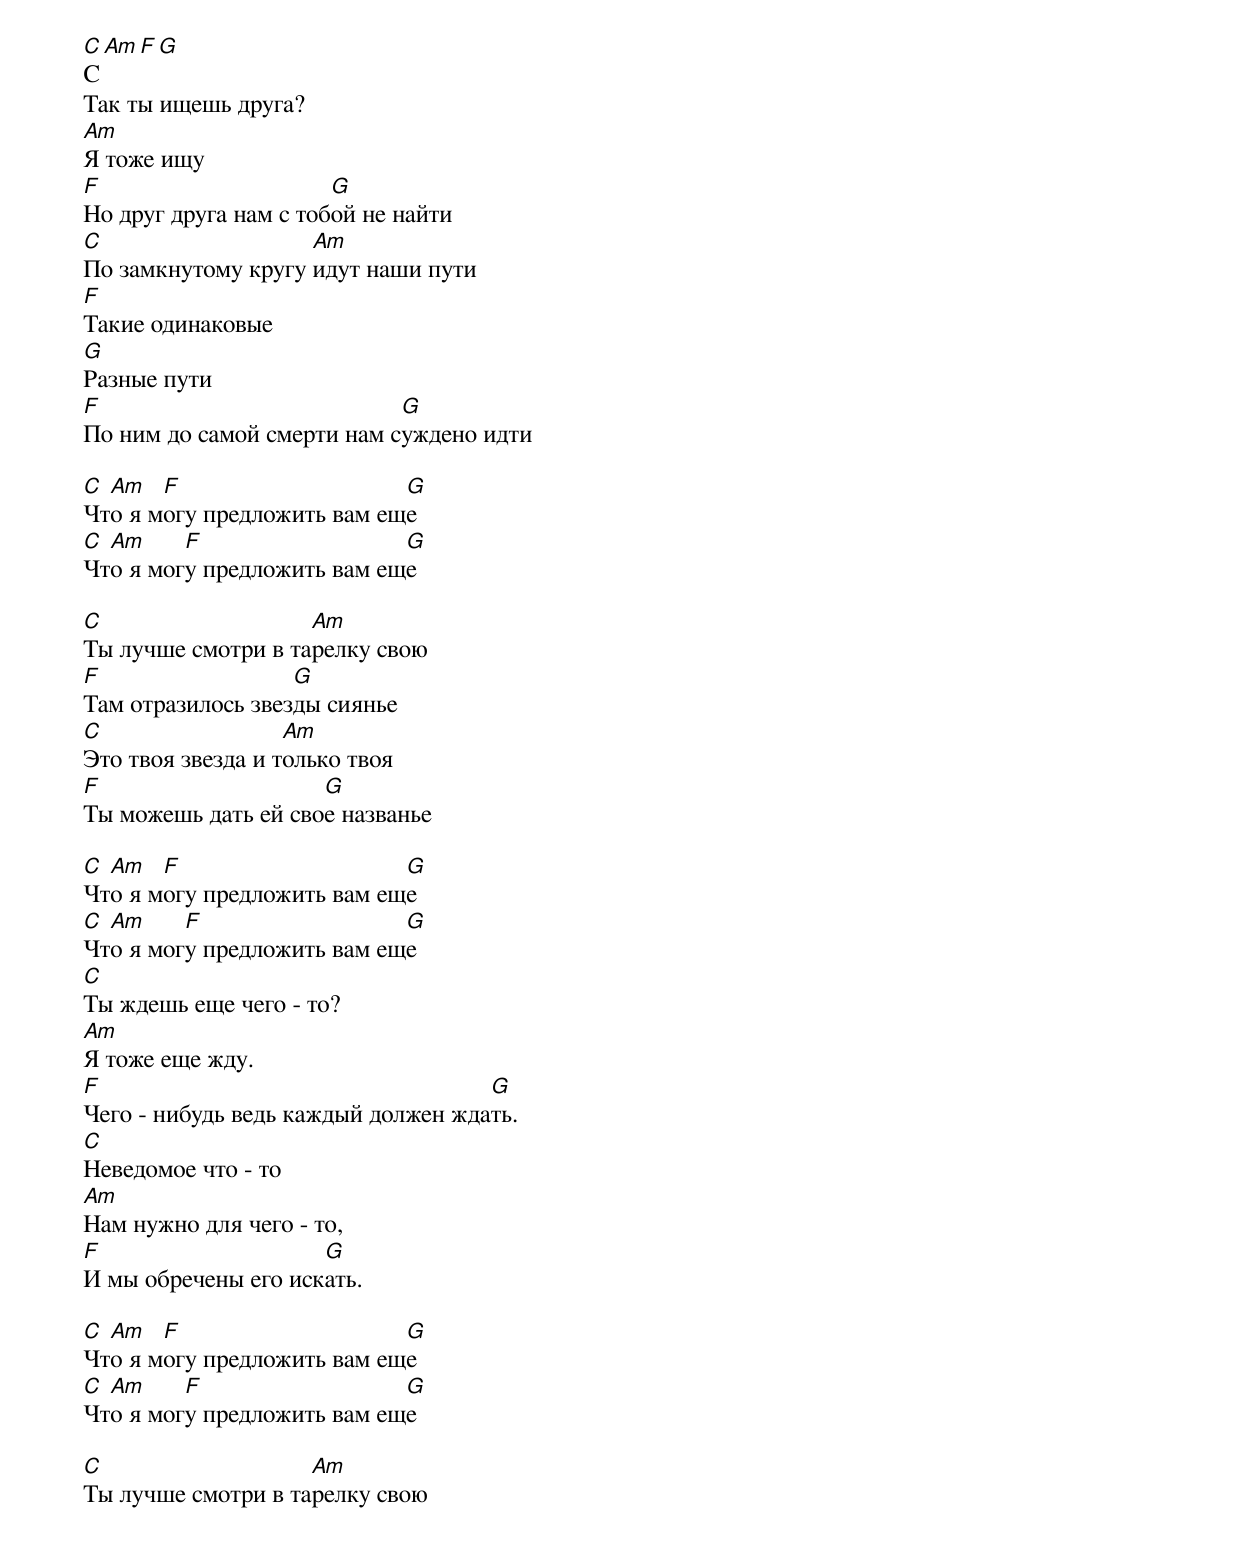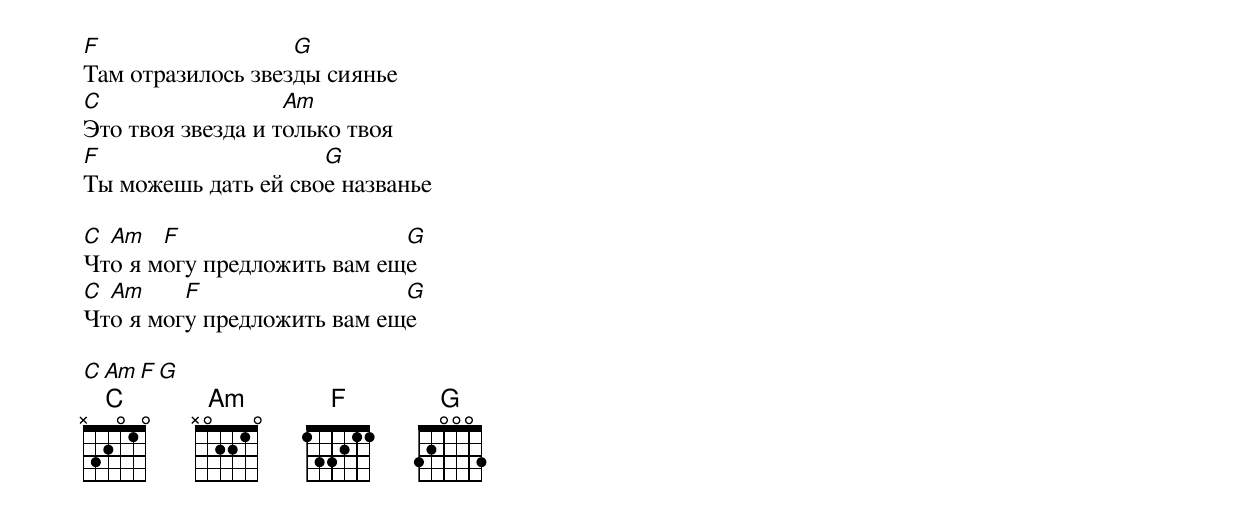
C Am F G
С
Так ты ищешь друга?
Am
Я тоже ищу
F                      G
Но друг друга нам с тобой не найти
C                   Am
По замкнутому кругу идут наши пути
F
Такие одинаковые
G
Разные пути
F                           G
По ним до самой смерти нам суждено идти

C Am   F                    G
Что я могу предложить вам еще
C Am     F                  G
Что я могу предложить вам еще

C                   Am
Ты лучше смотри в тарелку свою
F                  G
Там отразилось звезды сиянье
C                  Am
Это твоя звезда и только твоя
F                    G
Ты можешь дать ей свое названье

C Am   F                    G
Что я могу предложить вам еще
C Am     F                  G
Что я могу предложить вам еще
C
Ты ждешь еще чего - то?
Am
Я тоже еще жду.
F                                   G
Чего - нибудь ведь каждый должен ждать.
C
Неведомое что - то
Am
Нам нужно для чего - то,
F                    G
И мы обречены его искать.

C Am   F                    G
Что я могу предложить вам еще
C Am     F                  G
Что я могу предложить вам еще

C                   Am
Ты лучше смотри в тарелку свою
F                  G
Там отразилось звезды сиянье
C                  Am
Это твоя звезда и только твоя
F                    G
Ты можешь дать ей свое названье

C Am   F                    G
Что я могу предложить вам еще
C Am     F                  G
Что я могу предложить вам еще

C Am F G
